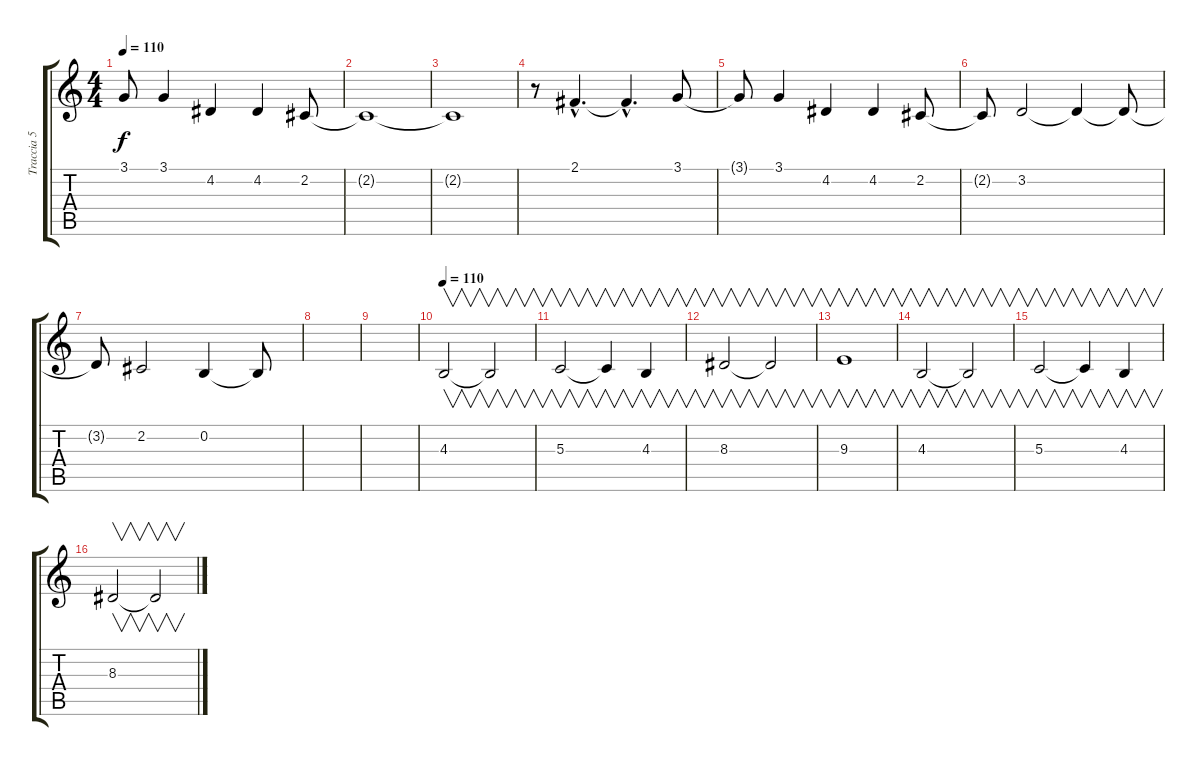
\track ("Traccia 5" "Traccia 5") {instrument brightacousticpiano}
\staff {score tabs}
\tuning (E4 B3 G3 D3 A2 E2) {hide}
\ts (4 4)
\tempo 110
\clef g2
\ks c
3.1{t}.8{dy f} 3.1.4 4.2.4 4.2.4 2.2.8 |
2.2{t}.1 |
2.2{t}.1 |
r.8 2.1{hac}.4{d instrument contrabass} 2.1{hac t}.4{d} 3.1.8 |
3.1{t}.8 3.1.4 4.2.4 4.2.4 2.2.8 |
2.2{t}.8 3.2.2 3.2{t}.4 3.2{t}.8 |
3.2{t}.8 2.2.2 0.2.4 0.2{t}.8 |
|
|
\tempo 110
4.3.2{v volume 3 instrument contrabass} 4.3{t}.2{v} |
5.3.2{v} 5.3{t}.4{v} 4.3.4{v} |
8.3.2{v} 8.3{t}.2{v} |
9.3.1{v} |
4.3.2{v} 4.3{t}.2{v} |
5.3.2{v} 5.3{t}.4{v} 4.3.4{v} |
8.3.2{v} 8.3{t}.2{v}
